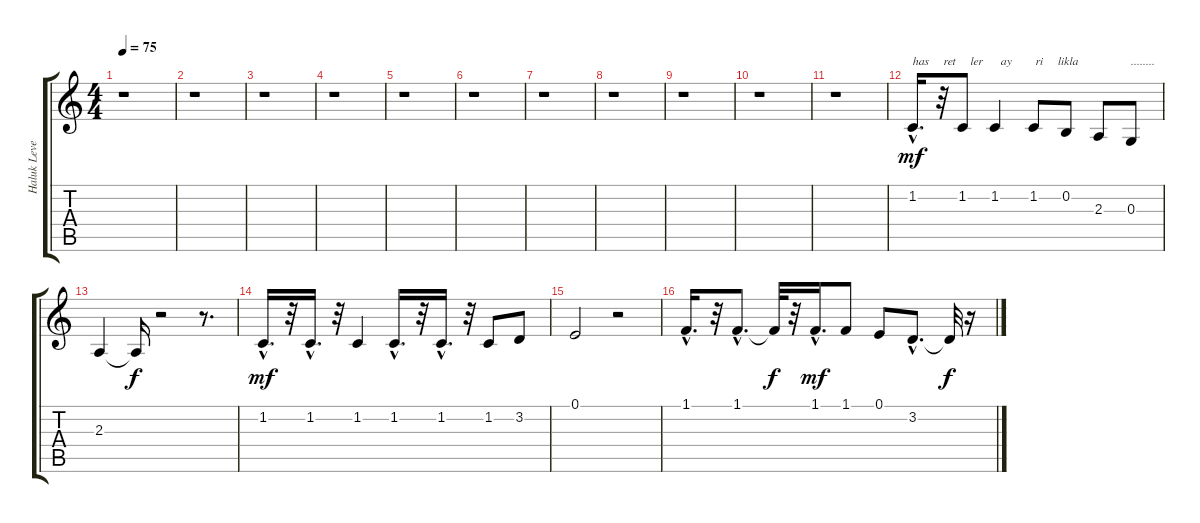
\track ("Haluk Levent" "Haluk Leve") {instrument lead6voice}
\staff {score tabs}
\tuning (E4 B3 G3 D3 A2 E2) {hide}
\ts (4 4)
\tempo 75
\clef g2
\ks c
r.1{dy mf instrument lead6voice} |
r.1 |
r.1 |
r.1 |
r.1 |
r.1 |
r.1 |
r.1 |
r.1 |
r.1 |
r.1 |
1.2{hac}.16{d txt "has     ret     ler      ay        ri     likla   "} r.32 1.2.8 1.2.4 1.2.8 0.2.8 2.3.8 0.3.8{txt "........"} |
2.3.4 2.3{t}.16{dy f} r.2 r.8{d} |
1.2{hac}.16{d dy mf} r.32 1.2{hac}.16{d} r.32 1.2.4 1.2{hac}.16{d} r.32 1.2{hac}.16{d} r.32 1.2.8 3.2.8 |
0.1.2 r.2 |
1.1{hac}.16{d} r.32 1.1{hac}.8{d} 1.1{t}.32{dy f} r.32 1.1{hac}.16{d dy mf} 1.1.8 0.1.8 3.2{hac}.8{d} 3.2{t}.32{dy f} r.16
